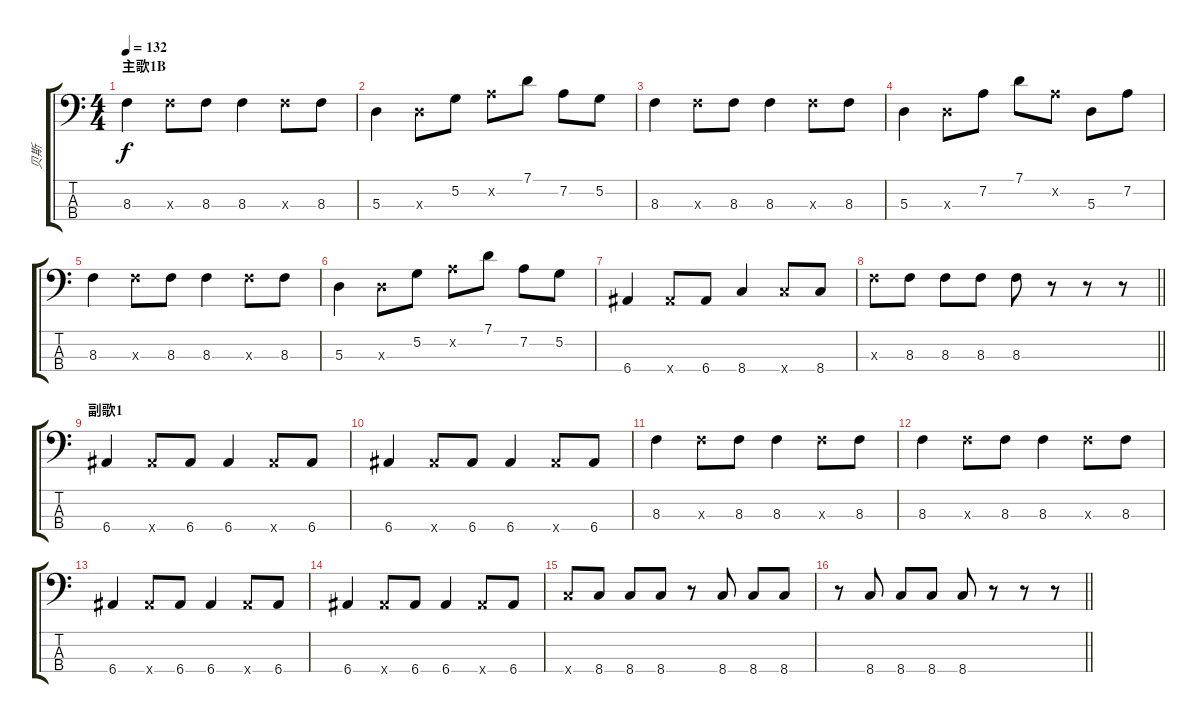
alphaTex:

\track ("贝斯" "贝斯") {instrument electricbassfinger}
\staff {score tabs}
\tuning (G2 D2 A1 E1) {hide}
\ts (4 4)
\section ("" "主歌1B")
\tempo 132
\clef f4
\ks c
8.3.4{dy f} 8.3{x}.8 8.3.8 8.3.4 8.3{x}.8 8.3.8 |
5.3.4 5.3{x}.8 5.2.8 7.2{x}.8 7.1.8 7.2.8 5.2.8 |
8.3.4 8.3{x}.8 8.3.8 8.3.4 8.3{x}.8 8.3.8 |
5.3.4 5.3{x}.8 7.2.8 7.1.8 7.2{x}.8 5.3.8 7.2.8 |
8.3.4 8.3{x}.8 8.3.8 8.3.4 8.3{x}.8 8.3.8 |
5.3.4 5.3{x}.8 5.2.8 7.2{x}.8 7.1.8 7.2.8 5.2.8 |
6.4.4 6.4{x}.8 6.4.8 8.4.4 8.4{x}.8 8.4.8 |
\barLineRight lightlight
8.3{x}.8 8.3.8 8.3.8 8.3.8 8.3.8 r.8 r.8 r.8 |
\section ("" "副歌1")
6.4.4 6.4{x}.8 6.4.8 6.4.4 6.4{x}.8 6.4.8 |
6.4.4 6.4{x}.8 6.4.8 6.4.4 6.4{x}.8 6.4.8 |
8.3.4 8.3{x}.8 8.3.8 8.3.4 8.3{x}.8 8.3.8 |
8.3.4 8.3{x}.8 8.3.8 8.3.4 8.3{x}.8 8.3.8 |
6.4.4 6.4{x}.8 6.4.8 6.4.4 6.4{x}.8 6.4.8 |
6.4.4 6.4{x}.8 6.4.8 6.4.4 6.4{x}.8 6.4.8 |
8.4{x}.8 8.4.8 8.4.8 8.4.8 r.8 8.4.8 8.4.8 8.4.8 |
\barLineRight lightlight
r.8 8.4.8 8.4.8 8.4.8 8.4.8 r.8 r.8 r.8
